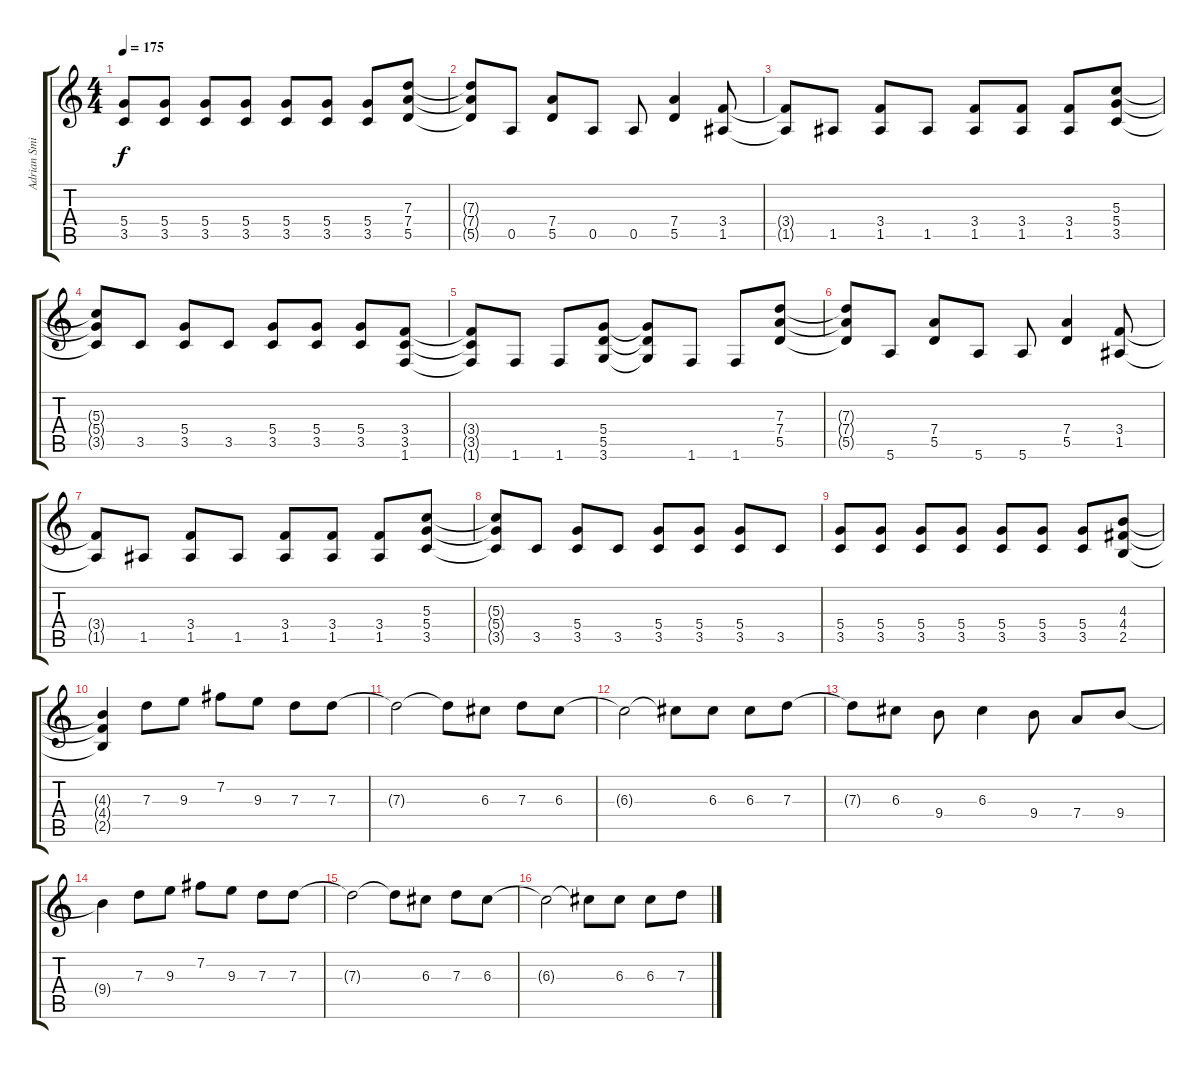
\track ("Adrian Smith" "Adrian Smi") {instrument distortionguitar}
\staff {score tabs}
\tuning (E4 B3 G3 D3 A2 E2) {hide}
\ts (4 4)
\tempo 175
\clef g2
\ks c
(5.4 3.5).8{dy f} (5.4 3.5).8 (5.4 3.5).8 (5.4 3.5).8 (5.4 3.5).8 (5.4 3.5).8 (5.4 3.5).8 (7.3 7.4 5.5).8 |
(7.3{t} 7.4{t} 5.5{t}).8 0.5.8 (7.4 5.5).8 0.5.8 0.5.8 (7.4 5.5).4 (3.4 1.5).8 |
(3.4{t} 1.5{t}).8 1.5.8 (3.4 1.5).8 1.5.8 (3.4 1.5).8 (3.4 1.5).8 (3.4 1.5).8 (5.3 5.4 3.5).8 |
(5.3{t} 5.4{t} 3.5{t}).8 3.5.8 (5.4 3.5).8 3.5.8 (5.4 3.5).8 (5.4 3.5).8 (5.4 3.5).8 (3.4 3.5 1.6).8 |
(3.4{t} 3.5{t} 1.6{t}).8 1.6.8 1.6.8 (5.4 5.5 3.6).8 (5.4{t} 5.5{t} 3.6{t}).8 1.6.8 1.6.8 (7.3 7.4 5.5).8 |
(7.3{t} 7.4{t} 5.5{t}).8 5.6.8 (7.4 5.5).8 5.6.8 5.6.8 (7.4 5.5).4 (3.4 1.5).8 |
(3.4{t} 1.5{t}).8 1.5.8 (3.4 1.5).8 1.5.8 (3.4 1.5).8 (3.4 1.5).8 (3.4 1.5).8 (5.3 5.4 3.5).8 |
(5.3{t} 5.4{t} 3.5{t}).8 3.5.8 (5.4 3.5).8 3.5.8 (5.4 3.5).8 (5.4 3.5).8 (5.4 3.5).8 3.5.8 |
(5.4 3.5).8 (5.4 3.5).8 (5.4 3.5).8 (5.4 3.5).8 (5.4 3.5).8 (5.4 3.5).8 (5.4 3.5).8 (4.3 4.4 2.5).8 |
(4.3{t} 4.4{t} 2.5{t}).4 7.3.8{volume 12} 9.3.8 7.2.8 9.3.8 7.3.8 7.3.8 |
7.3{t}.2 7.3{t}.8 6.3.8 7.3.8 6.3.8 |
6.3{t}.2 6.3{t}.8 6.3.8 6.3.8 7.3.8 |
7.3{t}.8 6.3.8 9.4.8 6.3.4 9.4.8 7.4.8 9.4.8 |
9.4{t}.4 7.3.8 9.3.8 7.2.8 9.3.8 7.3.8 7.3.8 |
7.3{t}.2 7.3{t}.8 6.3.8 7.3.8 6.3.8 |
6.3{t}.2 6.3{t}.8 6.3.8 6.3.8 7.3.8
